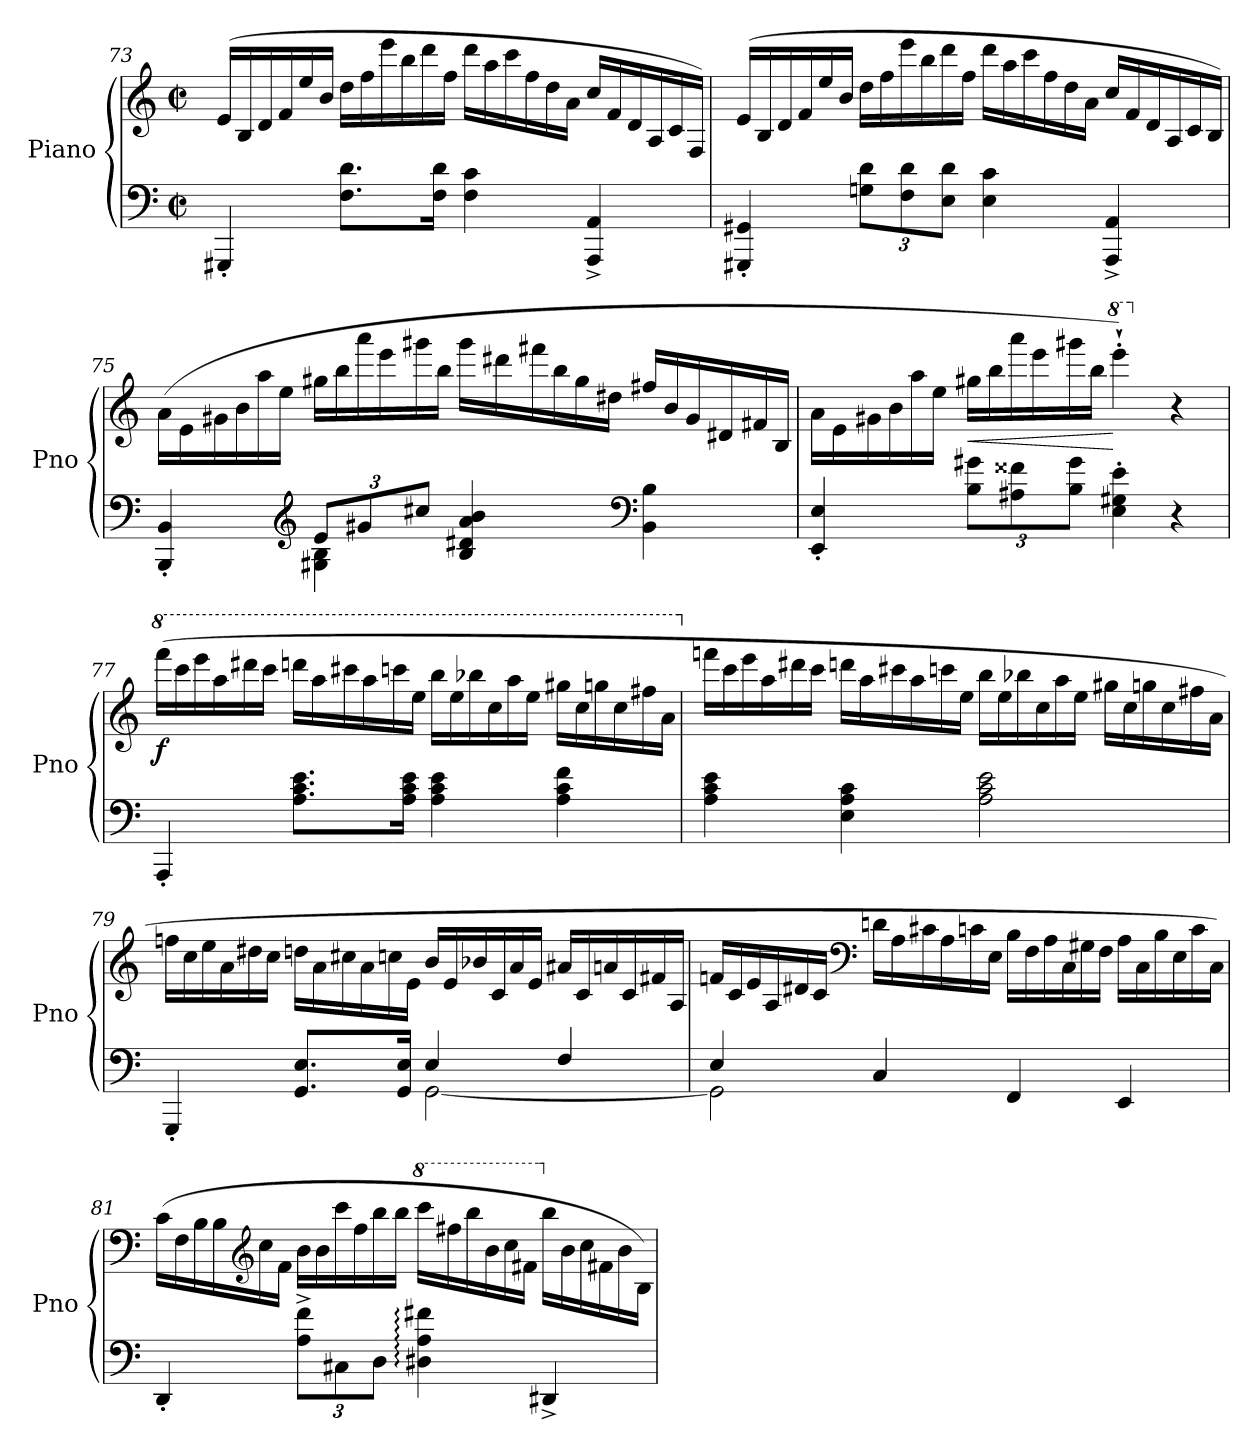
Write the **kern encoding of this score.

**kern	**kern	**dynam
*part1	*part1	*part1
*staff2	*staff1	*staff1/2
*I"Piano	*	*
*I'Pno	*	*
*clefF4	*clefG2	*
*k[]	*k[]	*
*M4/4	*M4/4	*
*met(c|)	*met(c|)	*
*	*Xtuplet	*
=73	=73	=73
4GGG#X'/	(24e/LL	.
.	24B/	.
.	24d/	.
.	24f/	.
.	24ee/	.
.	24b/JJ	.
!	!	!LO:DY:b=2
8.F\ 8.d\L	24dd\LL	other-dynamics
.	24ff\	.
.	24eee\	.
.	24bb\	.
.	24ddd\	.
16F\ 16d\Jk	.	.
.	24ff\JJ	.
4F\ 4c\	24ddd\LL	.
.	24aa\	.
.	24ccc\	.
.	24ff\	.
.	24dd\	.
.	24a\JJ	.
4AAA/^ 4AA/^	24cc/LL	.
.	24f/	.
.	24d/	.
.	24A/	.
.	24c/	.
.	24F/JJ)	.
!!LO:PB:g=z
=74	=74	=74
4GGG#X/' 4GG#X/'	(24e/LL	.
.	24B/	.
.	24d/	.
.	24f/	.
.	24ee/	.
.	24b/JJ	.
*Xbrackettup	*	*
12Gn\ 12d\L	24dd\LL	.
.	24ff\	.
12F\ 12d\	24eee\	.
.	24bb\	.
12E\ 12d\J	24ddd\	.
.	24ff\JJ	.
4E\ 4c\	24ddd\LL	.
.	24aa\	.
.	24ccc\	.
.	24ff\	.
.	24dd\	.
.	24a\JJ	.
4AAA/^ 4AA/^	24cc/LL	.
.	24f/	.
.	24d/	.
.	24A/	.
.	24c/	.
.	24B/JJ)	.
!!LO:LB:g=z
=75	=75	=75
*^	*	*
4BBB/' 4BB/'	4ryy	(24a\LL	.
.	.	24e\	.
.	.	24g#X\	.
.	.	24b\	.
.	.	24aa\	.
.	.	24ee\JJ	.
*clefG2	*	*	*
12e/L	4G#X\ 4B\	24gg#X\LL	.
.	.	24bb\	.
12g#X/	.	24aaa\	.
.	.	24eee\	.
12cc#X/J	.	24ggg#X\	.
.	.	24bb\JJ	.
4B/ 4d#X/ 4a/ 4b/	2ryy	24ggg#\LL	.
.	.	24ddd#X\	.
.	.	24fff#X\	.
.	.	24bb\	.
.	.	24gg#\	.
.	.	24dd#X\JJ	.
*clefF4	*	*	*
4BB\ 4B\	.	24ff#X/LL	.
.	.	24b/	.
.	.	24g#/	.
.	.	24d#X/	.
.	.	24f#X/	.
.	.	24B/JJ	.
*v	*v	*	*
=76	=76	=76
4EE/' 4E/'	24a\LL	.
.	24e\	.
.	24g#X\	.
.	24b\	.
.	24aa\	.
.	24ee\JJ	.
!	!	!LO:HP:b
12B\ 12g#X\L	24gg#X\LL	<
.	24bb\	.
12A#X\ 12f##X\	24aaa\	.
.	24eee\	.
12B\ 12g#\J	24ggg#X\	.
.	24bb\JJ	.
*	*8va	*
4E\' 4G#X\' 4e\'	4eeee`'\)	[
*	*X8va	*
4r	4r	.
!!LO:LB:g=z
=77	=77	=77
*	*8va	*
!	!	!LO:DY:b
4AAA'/	(24ffff\LL	f
.	24cccc\	.
.	24eeee\	.
.	24aaa\	.
.	24dddd#X\	.
.	24cccc\JJ	.
8.A\ 8.c\ 8.e\L	24ddddn\LL	.
.	24aaa\	.
.	24cccc#X\	.
.	24aaa\	.
.	24ccccn\	.
16A\ 16c\ 16e\Jk	.	.
.	24eee\JJ	.
4A\ 4c\ 4e\	24bbb\LL	.
.	24eee\	.
.	24bbb-X\	.
.	24ccc\	.
.	24aaa\	.
.	24eee\JJ	.
4A\ 4c\ 4f\	24ggg#X\LL	.
.	24ccc\	.
.	24gggn\	.
.	24ccc\	.
.	24fff#X\	.
.	24aa\JJ	.
!!LO:LB:g=z
=78	=78	=78
*	*X8va	*
4A\ 4c\ 4e\	24fffn\LL	.
.	24ccc\	.
.	24eee\	.
.	24aa\	.
.	24ddd#X\	.
.	24ccc\JJ	.
4E\ 4A\ 4c\	24dddn\LL	.
.	24aa\	.
.	24ccc#X\	.
.	24aa\	.
.	24cccn\	.
.	24ee\JJ	.
2A\ 2c\ 2e\	24bb\LL	.
.	24ee\	.
.	24bb-X\	.
.	24cc\	.
.	24aa\	.
.	24ee\JJ	.
.	24gg#X\LL	.
.	24cc\	.
.	24ggn\	.
.	24cc\	.
.	24ff#X\	.
.	24a\JJ	.
!!LO:LB:g=z
=79	=79	=79
*^	*	*
4GGG'/	2ryy	24ffn\LL	.
.	.	24cc\	.
.	.	24ee\	.
.	.	24a\	.
.	.	24dd#X\	.
.	.	24cc\JJ	.
8.GG/ 8.E/L	.	24ddn\LL	.
.	.	24a\	.
.	.	24cc#X\	.
.	.	24a\	.
.	.	24ccn\	.
16GG/ 16E/Jk	.	.	.
.	.	24e\JJ	.
4E/	[2GG\	24b/LL	.
.	.	24e/	.
.	.	24b-X/	.
.	.	24c/	.
.	.	24a/	.
.	.	24e/JJ	.
4F/	.	24a#X/LL	.
.	.	24c/	.
.	.	24an/	.
.	.	24c/	.
.	.	24f#X/	.
.	.	24A/JJ	.
=80	=80	=80	=80
4E/	2GG\]	24fn/LL	.
.	.	24c/	.
.	.	24e/	.
.	.	24A/	.
.	.	24d#X/	.
.	.	24c/JJ	.
*	*	*clefF4	*
4C/	.	24dn\LL	.
.	.	24A\	.
.	.	24c#X\	.
.	.	24A\	.
.	.	24cn\	.
.	.	24E\JJ	.
4FF/	2ryy	24B\LL	.
.	.	24F\	.
.	.	24A\	.
.	.	24C\	.
.	.	24G#X\	.
.	.	24F\JJ	.
4EE/	.	24A\LL	.
.	.	24C\	.
.	.	24B\	.
.	.	24E\	.
.	.	24c\	.
.	.	24C\JJ)	.
*v	*v	*	*
!!LO:LB:g=z
=81	=81	=81
4DD'/	(24c\LL	.
.	24F\	.
.	24B\	.
.	24B\	.
*	*clefG2	*
.	24cc\	.
.	24f\JJ	.
12A\^ 12f\^L	24b\LL	.
.	24b\	.
12C#X\	24ccc\	.
.	24ff\	.
12D\J	24bb\	.
.	24bb\JJ	.
*	*8va	*
4D#X\: 4A\: 4f#X\:	24cccc\LL	.
.	24fff#X\	.
.	24bbb\	.
.	24bb\	.
.	24ccc\	.
.	24ff#X\JJ	.
*	*X8va	*
4DD#X^/	24bb\LL	.
.	24b\	.
.	24cc\	.
.	24f#X\	.
.	24b\	.
.	24B\JJ)	.
=	=	=
*-	*-	*-
